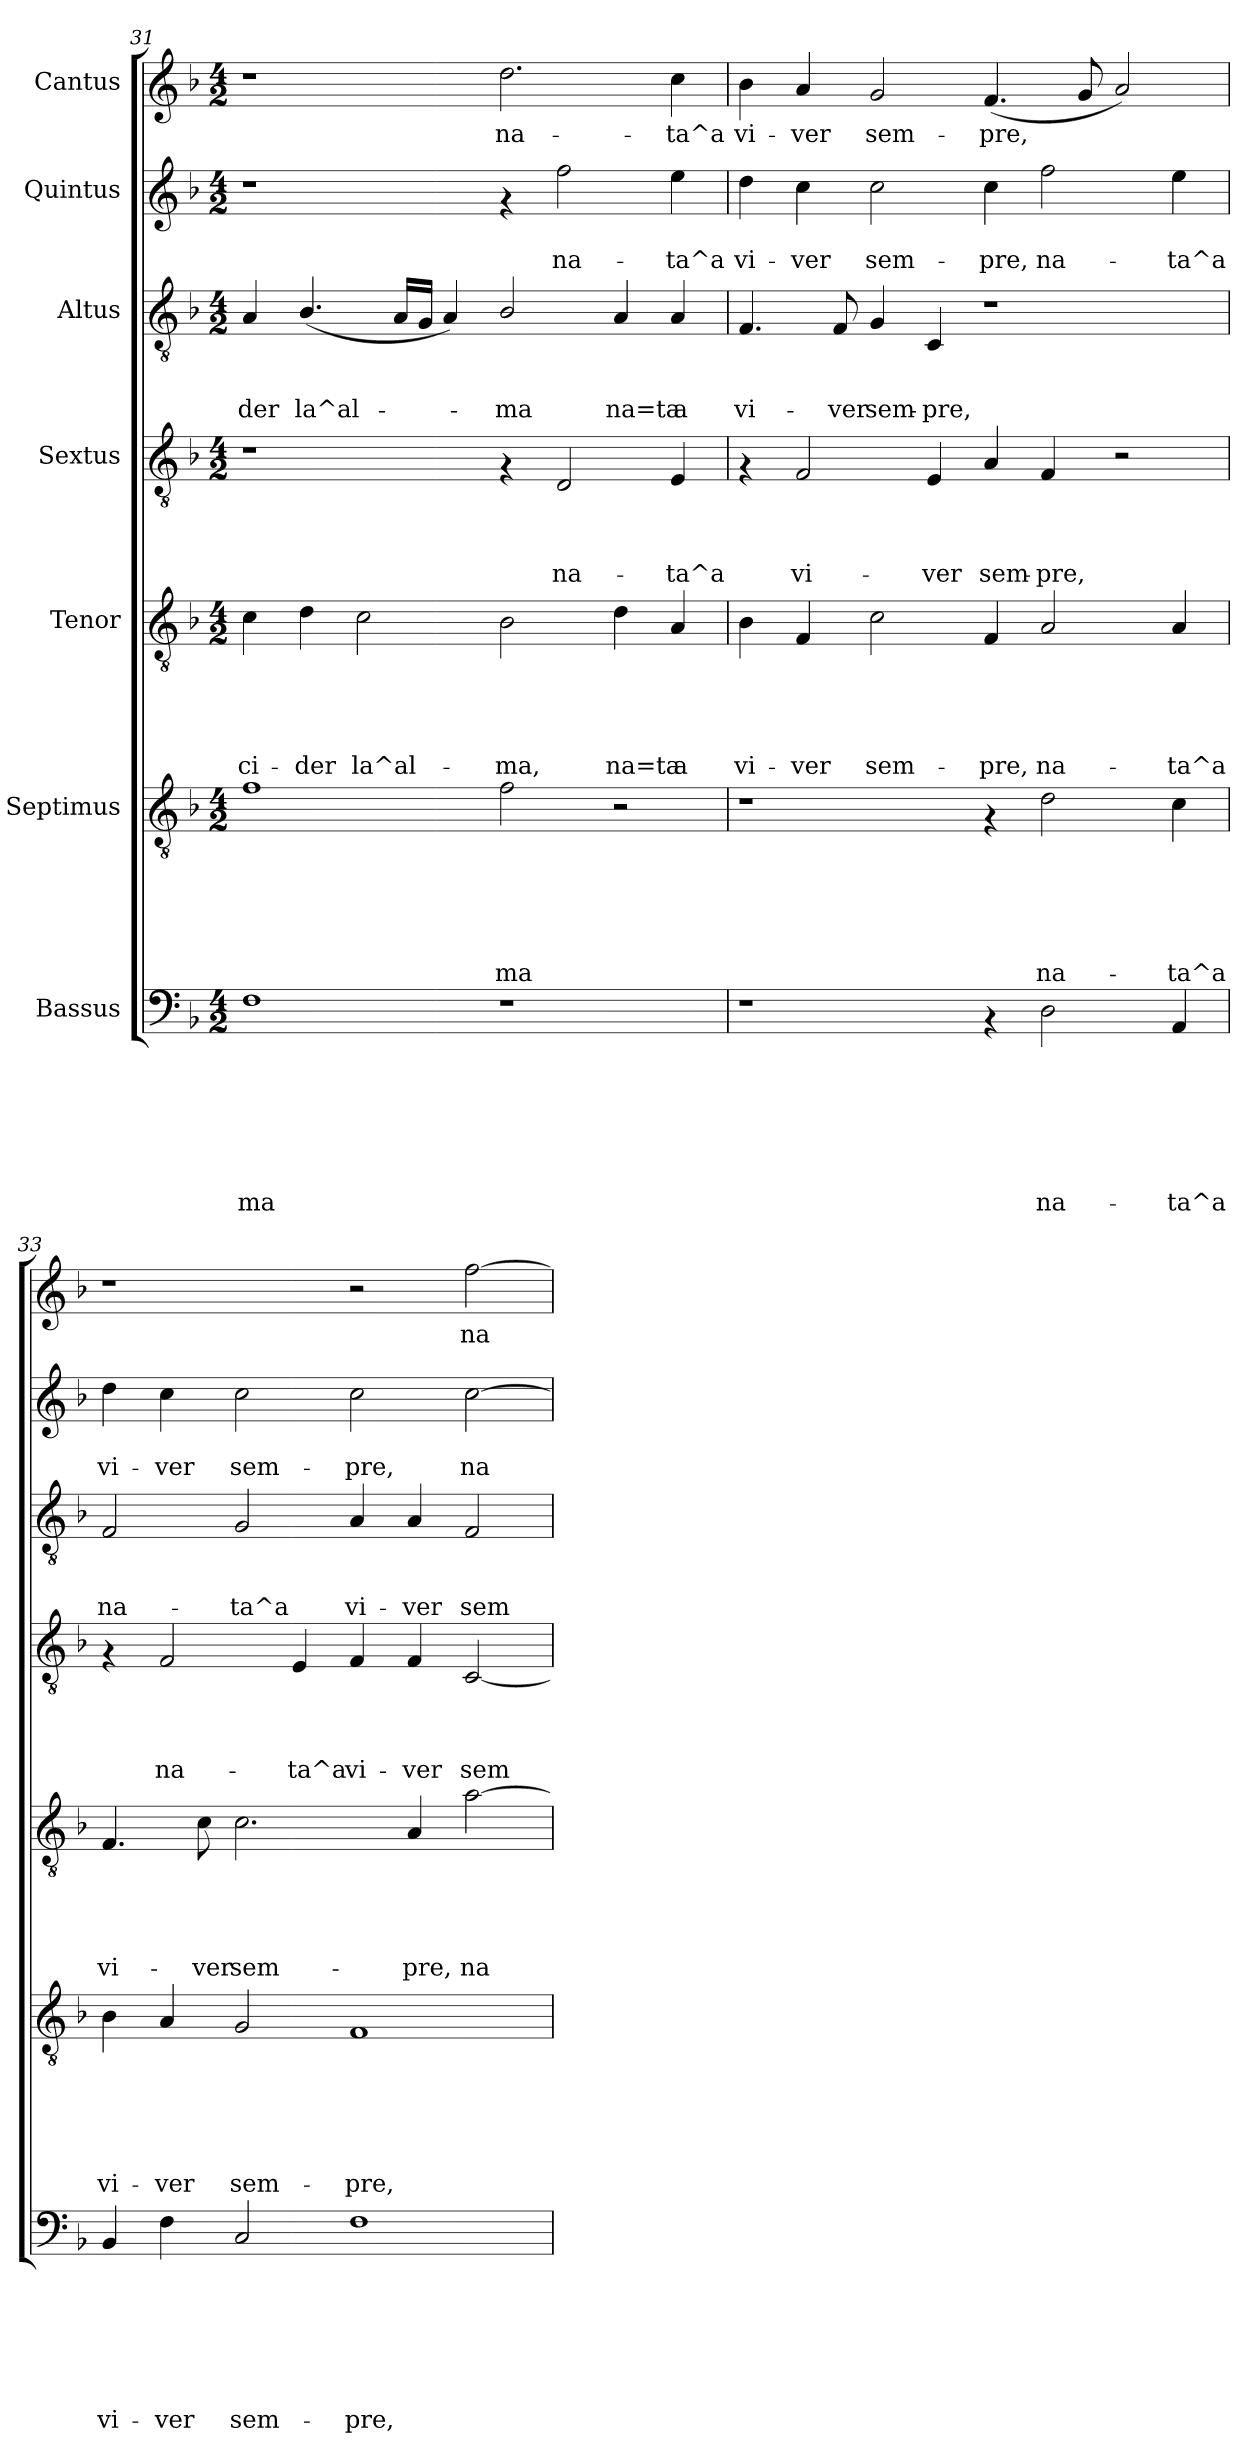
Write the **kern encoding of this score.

**kern	**text	**text	**text	**text	**text	**text	**text	**kern	**text	**text	**text	**text	**text	**text	**kern	**text	**text	**text	**text	**text	**kern	**text	**text	**text	**text	**kern	**text	**text	**text	**kern	**text	**text	**kern	**text
*part7	*part7	*part7	*part7	*part7	*part7	*part7	*part7	*part6	*part6	*part6	*part6	*part6	*part6	*part6	*part5	*part5	*part5	*part5	*part5	*part5	*part4	*part4	*part4	*part4	*part4	*part3	*part3	*part3	*part3	*part2	*part2	*part2	*part1	*part1
*staff7	*staff7	*staff7	*staff7	*staff7	*staff7	*staff7	*staff7	*staff6	*staff6	*staff6	*staff6	*staff6	*staff6	*staff6	*staff5	*staff5	*staff5	*staff5	*staff5	*staff5	*staff4	*staff4	*staff4	*staff4	*staff4	*staff3	*staff3	*staff3	*staff3	*staff2	*staff2	*staff2	*staff1	*staff1
*I"Bassus	*	*	*	*	*	*	*	*I"Septimus	*	*	*	*	*	*	*I"Tenor	*	*	*	*	*	*I"Sextus	*	*	*	*	*I"Altus	*	*	*	*I"Quintus	*	*	*I"Cantus	*
*clefF4	*	*	*	*	*	*	*	*clefGv2	*	*	*	*	*	*	*clefGv2	*	*	*	*	*	*clefGv2	*	*	*	*	*clefGv2	*	*	*	*clefG2	*	*	*clefG2	*
*k[b-]	*	*	*	*	*	*	*	*k[b-]	*	*	*	*	*	*	*k[b-]	*	*	*	*	*	*k[b-]	*	*	*	*	*k[b-]	*	*	*	*k[b-]	*	*	*k[b-]	*
*F:	*	*	*	*	*	*	*	*F:	*	*	*	*	*	*	*F:	*	*	*	*	*	*F:	*	*	*	*	*F:	*	*	*	*F:	*	*	*F:	*
*M4/2	*	*	*	*	*	*	*	*M4/2	*	*	*	*	*	*	*M4/2	*	*	*	*	*	*M4/2	*	*	*	*	*M4/2	*	*	*	*M4/2	*	*	*M4/2	*
=31	=31	=31	=31	=31	=31	=31	=31	=31	=31	=31	=31	=31	=31	=31	=31	=31	=31	=31	=31	=31	=31	=31	=31	=31	=31	=31	=31	=31	=31	=31	=31	=31	=31	=31
!	!	!	!	!	!	!	!LO:LY:b	!	!	!	!	!	!	!	!	!	!	!	!	!LO:LY:b	!	!	!	!	!	!	!	!	!LO:LY:b	!	!	!	!	!
1F	.	.	.	.	.	.	-ma	1f	.	.	.	.	.	.	4c\	.	.	.	.	-ci-	1r	.	.	.	.	4A/	.	.	-der	1r	.	.	1r	.
!	!	!	!	!	!	!	!	!	!	!	!	!	!	!	!	!	!	!	!	!LO:LY:b	!	!	!	!	!	!	!	!	!LO:LY:b	!	!	!	!	!
.	.	.	.	.	.	.	.	.	.	.	.	.	.	.	4d\	.	.	.	.	-der	.	.	.	.	.	(<4.B-/	.	.	la^al-	.	.	.	.	.
!	!	!	!	!	!	!	!	!	!	!	!	!	!	!	!	!	!	!	!	!LO:LY:b	!	!	!	!	!	!	!	!	!	!	!	!	!	!
.	.	.	.	.	.	.	.	.	.	.	.	.	.	.	2c\	.	.	.	.	la^al-	.	.	.	.	.	.	.	.	.	.	.	.	.	.
.	.	.	.	.	.	.	.	.	.	.	.	.	.	.	.	.	.	.	.	.	.	.	.	.	.	16A/LL	.	.	.	.	.	.	.	.
.	.	.	.	.	.	.	.	.	.	.	.	.	.	.	.	.	.	.	.	.	.	.	.	.	.	16G/JJ	.	.	.	.	.	.	.	.
.	.	.	.	.	.	.	.	.	.	.	.	.	.	.	.	.	.	.	.	.	.	.	.	.	.	4A/)	.	.	.	.	.	.	.	.
!	!	!	!	!	!	!	!	!	!	!	!	!	!	!LO:LY:b	!	!	!	!	!	!LO:LY:b	!	!	!	!	!	!	!	!	!LO:LY:b	!	!	!	!	!LO:LY:b
1r	.	.	.	.	.	.	.	2f\	.	.	.	.	.	-ma	2B-\	.	.	.	.	-ma,	4rF	.	.	.	.	2B-/	.	.	-ma	4rf	.	.	2.dd\	na-
!	!	!	!	!	!	!	!	!	!	!	!	!	!	!	!	!	!	!	!	!	!	!	!	!	!LO:LY:b	!	!	!	!	!	!	!LO:LY:b	!	!
.	.	.	.	.	.	.	.	.	.	.	.	.	.	.	.	.	.	.	.	.	2D/	.	.	.	na-	.	.	.	.	2ff\	.	na-	.	.
!	!	!	!	!	!	!	!	!	!	!	!	!	!	!	!	!	!	!	!	!LO:LY:b	!	!	!	!	!	!	!	!	!LO:LY:b	!	!	!	!	!
.	.	.	.	.	.	.	.	2r	.	.	.	.	.	.	4d\	.	.	.	.	na=ta	.	.	.	.	.	4A/	.	.	na=ta	.	.	.	.	.
!	!	!	!	!	!	!	!	!	!	!	!	!	!	!	!	!	!	!	!	!LO:LY:b	!	!	!	!	!LO:LY:b	!	!	!	!LO:LY:b	!	!	!LO:LY:b	!	!LO:LY:b
.	.	.	.	.	.	.	.	.	.	.	.	.	.	.	4A/	.	.	.	.	a	4E/	.	.	.	-ta^a	4A/	.	.	a	4ee\	.	-ta^a	4cc\	-ta^a
=32	=32	=32	=32	=32	=32	=32	=32	=32	=32	=32	=32	=32	=32	=32	=32	=32	=32	=32	=32	=32	=32	=32	=32	=32	=32	=32	=32	=32	=32	=32	=32	=32	=32	=32
!	!	!	!	!	!	!	!	!	!	!	!	!	!	!	!	!	!	!	!	!LO:LY:b	!	!	!	!	!	!	!	!	!LO:LY:b	!	!	!LO:LY:b	!	!LO:LY:b
1r	.	.	.	.	.	.	.	1r	.	.	.	.	.	.	4B-\	.	.	.	.	vi-	4rF	.	.	.	.	4.F/	.	.	vi-	4dd\	.	vi-	4b-\	vi-
!	!	!	!	!	!	!	!	!	!	!	!	!	!	!	!	!	!	!	!	!LO:LY:b	!	!	!	!	!LO:LY:b	!	!	!	!	!	!	!LO:LY:b	!	!LO:LY:b
.	.	.	.	.	.	.	.	.	.	.	.	.	.	.	4F/	.	.	.	.	-ver	2F/	.	.	.	vi-	.	.	.	.	4cc\	.	-ver	4a/	-ver
!	!	!	!	!	!	!	!	!	!	!	!	!	!	!	!	!	!	!	!	!	!	!	!	!	!	!	!	!	!LO:LY:b	!	!	!	!	!
.	.	.	.	.	.	.	.	.	.	.	.	.	.	.	.	.	.	.	.	.	.	.	.	.	.	8F/	.	.	-ver	.	.	.	.	.
!	!	!	!	!	!	!	!	!	!	!	!	!	!	!	!	!	!	!	!	!LO:LY:b	!	!	!	!	!	!	!	!	!LO:LY:b	!	!	!LO:LY:b	!	!LO:LY:b
.	.	.	.	.	.	.	.	.	.	.	.	.	.	.	2c\	.	.	.	.	sem-	.	.	.	.	.	4G/	.	.	sem-	2cc\	.	sem-	2g/	sem-
!	!	!	!	!	!	!	!	!	!	!	!	!	!	!	!	!	!	!	!	!	!	!	!	!	!LO:LY:b	!	!	!	!LO:LY:b	!	!	!	!	!
.	.	.	.	.	.	.	.	.	.	.	.	.	.	.	.	.	.	.	.	.	4E/	.	.	.	-ver	4C/	.	.	-pre,	.	.	.	.	.
!	!	!	!	!	!	!	!	!	!	!	!	!	!	!	!	!	!	!	!	!LO:LY:b	!	!	!	!	!LO:LY:b	!	!	!	!	!	!	!LO:LY:b	!	!LO:LY:b
4rAA	.	.	.	.	.	.	.	4rF	.	.	.	.	.	.	4F/	.	.	.	.	-pre,	4A/	.	.	.	sem-	1r	.	.	.	4cc\	.	-pre,	(<4.f/	-pre,
!	!	!	!	!	!	!	!LO:LY:b	!	!	!	!	!	!	!LO:LY:b	!	!	!	!	!	!LO:LY:b	!	!	!	!	!LO:LY:b	!	!	!	!	!	!	!LO:LY:b	!	!
2D\	.	.	.	.	.	.	na-	2d\	.	.	.	.	.	na-	2A/	.	.	.	.	na-	4F/	.	.	.	-pre,	.	.	.	.	2ff\	.	na-	.	.
.	.	.	.	.	.	.	.	.	.	.	.	.	.	.	.	.	.	.	.	.	.	.	.	.	.	.	.	.	.	.	.	.	8g/	.
.	.	.	.	.	.	.	.	.	.	.	.	.	.	.	.	.	.	.	.	.	2r	.	.	.	.	.	.	.	.	.	.	.	2a/)	.
!	!	!	!	!	!	!	!LO:LY:b	!	!	!	!	!	!	!LO:LY:b	!	!	!	!	!	!LO:LY:b	!	!	!	!	!	!	!	!	!	!	!	!LO:LY:b	!	!
4AA/	.	.	.	.	.	.	-ta^a	4c\	.	.	.	.	.	-ta^a	4A/	.	.	.	.	-ta^a	.	.	.	.	.	.	.	.	.	4ee\	.	-ta^a	.	.
!!LO:PB:g=z
=33	=33	=33	=33	=33	=33	=33	=33	=33	=33	=33	=33	=33	=33	=33	=33	=33	=33	=33	=33	=33	=33	=33	=33	=33	=33	=33	=33	=33	=33	=33	=33	=33	=33	=33
!	!	!	!	!	!	!	!LO:LY:b	!	!	!	!	!	!	!LO:LY:b	!	!	!	!	!	!LO:LY:b	!	!	!	!	!	!	!	!	!LO:LY:b	!	!	!LO:LY:b	!	!
4BB-/	.	.	.	.	.	.	vi-	4B-\	.	.	.	.	.	vi-	4.F/	.	.	.	.	vi-	4rF	.	.	.	.	2F/	.	.	na-	4dd\	.	vi-	1r	.
!	!	!	!	!	!	!	!LO:LY:b	!	!	!	!	!	!	!LO:LY:b	!	!	!	!	!	!	!	!	!	!	!LO:LY:b	!	!	!	!	!	!	!LO:LY:b	!	!
4F\	.	.	.	.	.	.	-ver	4A/	.	.	.	.	.	-ver	.	.	.	.	.	.	2F/	.	.	.	na-	.	.	.	.	4cc\	.	-ver	.	.
!	!	!	!	!	!	!	!	!	!	!	!	!	!	!	!	!	!	!	!	!LO:LY:b	!	!	!	!	!	!	!	!	!	!	!	!	!	!
.	.	.	.	.	.	.	.	.	.	.	.	.	.	.	8c\	.	.	.	.	-ver	.	.	.	.	.	.	.	.	.	.	.	.	.	.
!	!	!	!	!	!	!	!LO:LY:b	!	!	!	!	!	!	!LO:LY:b	!	!	!	!	!	!LO:LY:b	!	!	!	!	!	!	!	!	!LO:LY:b	!	!	!LO:LY:b	!	!
2C/	.	.	.	.	.	.	sem-	2G/	.	.	.	.	.	sem-	2.c\	.	.	.	.	sem-	.	.	.	.	.	2G/	.	.	-ta^a	2cc\	.	sem-	.	.
!	!	!	!	!	!	!	!	!	!	!	!	!	!	!	!	!	!	!	!	!	!	!	!	!	!LO:LY:b	!	!	!	!	!	!	!	!	!
.	.	.	.	.	.	.	.	.	.	.	.	.	.	.	.	.	.	.	.	.	4E/	.	.	.	-ta^a	.	.	.	.	.	.	.	.	.
!	!	!	!	!	!	!	!LO:LY:b	!	!	!	!	!	!	!LO:LY:b	!	!	!	!	!	!	!	!	!	!	!LO:LY:b	!	!	!	!LO:LY:b	!	!	!LO:LY:b	!	!
1F	.	.	.	.	.	.	-pre,	1F	.	.	.	.	.	-pre,	.	.	.	.	.	.	4F/	.	.	.	vi-	4A/	.	.	vi-	2cc\	.	-pre,	2r	.
!	!	!	!	!	!	!	!	!	!	!	!	!	!	!	!	!	!	!	!	!LO:LY:b	!	!	!	!	!LO:LY:b	!	!	!	!LO:LY:b	!	!	!	!	!
.	.	.	.	.	.	.	.	.	.	.	.	.	.	.	4A/	.	.	.	.	-pre,	4F/	.	.	.	-ver	4A/	.	.	-ver	.	.	.	.	.
!	!	!	!	!	!	!	!	!	!	!	!	!	!	!	!	!	!	!	!	!LO:LY:b	!	!	!	!	!LO:LY:b	!	!	!	!LO:LY:b	!	!	!LO:LY:b	!	!LO:LY:b
.	.	.	.	.	.	.	.	.	.	.	.	.	.	.	[>2a\	.	.	.	.	na-	[<2C/	.	.	.	sem-	2F/	.	.	sem-	[>2cc\	.	na-	[>2ff\	na-
=	=	=	=	=	=	=	=	=	=	=	=	=	=	=	=	=	=	=	=	=	=	=	=	=	=	=	=	=	=	=	=	=	=	=
*-	*-	*-	*-	*-	*-	*-	*-	*-	*-	*-	*-	*-	*-	*-	*-	*-	*-	*-	*-	*-	*-	*-	*-	*-	*-	*-	*-	*-	*-	*-	*-	*-	*-	*-
